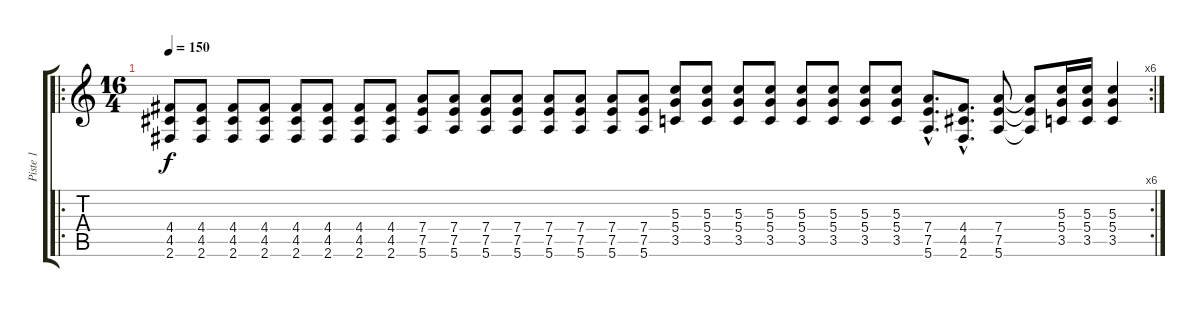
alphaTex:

\track ("Piste 1" "Piste 1") {instrument distortionguitar}
\staff {score tabs}
\tuning (E4 B3 G3 D3 A2 E2) {hide}
\ro
\rc 6
\ts (16 4)
\tempo 150
\clef g2
\ks c
(4.4 4.5 2.6).8{dy f} (4.4 4.5 2.6).8 (4.4 4.5 2.6).8 (4.4 4.5 2.6).8 (4.4 4.5 2.6).8 (4.4 4.5 2.6).8 (4.4 4.5 2.6).8 (4.4 4.5 2.6).8 (7.4 7.5 5.6).8 (7.4 7.5 5.6).8 (7.4 7.5 5.6).8 (7.4 7.5 5.6).8 (7.4 7.5 5.6).8 (7.4 7.5 5.6).8 (7.4 7.5 5.6).8 (7.4 7.5 5.6).8 (5.3 5.4 3.5).8 (5.3 5.4 3.5).8 (5.3 5.4 3.5).8 (5.3 5.4 3.5).8 (5.3 5.4 3.5).8 (5.3 5.4 3.5).8 (5.3 5.4 3.5).8 (5.3 5.4 3.5).8 (7.4{hac} 7.5{hac} 5.6{hac}).8{d} (4.4{hac} 4.5{hac} 2.6{hac}).8{d} (7.4 7.5 5.6).8 (7.4{t} 7.5{t} 5.6{t}).8 (5.3 5.4 3.5).16 (5.3 5.4 3.5).16 (5.3 5.4 3.5).4
